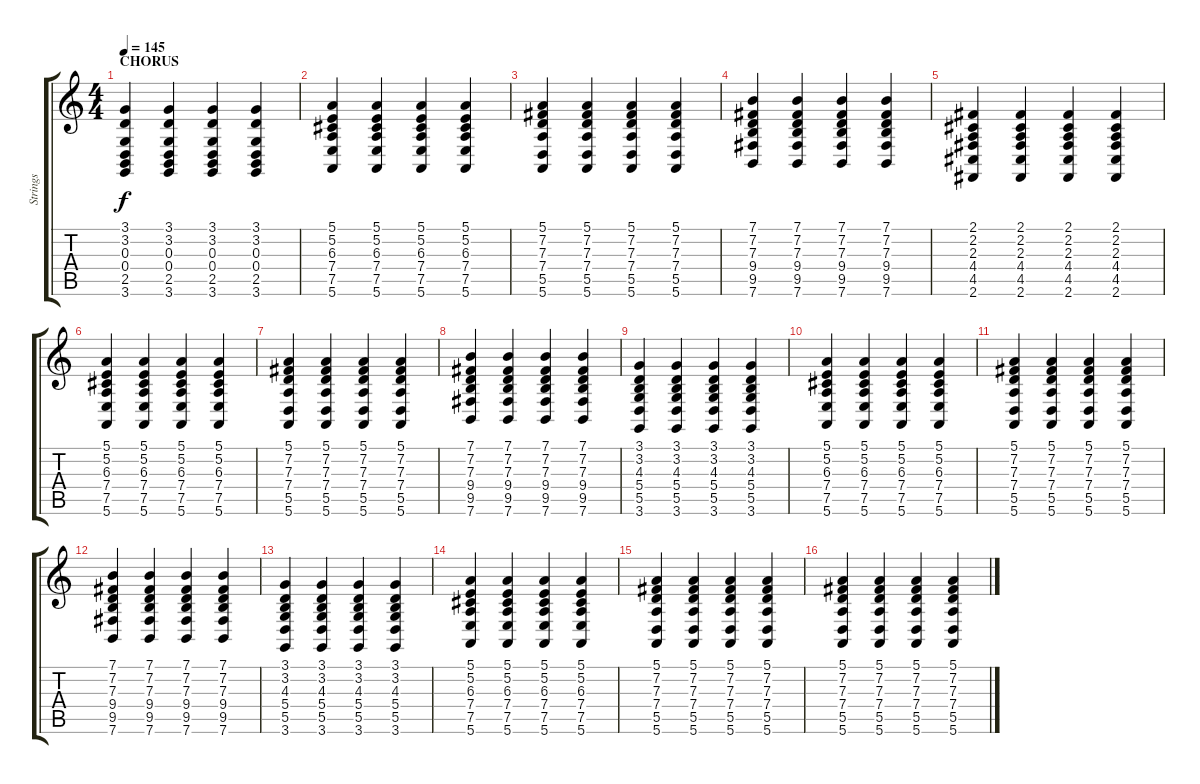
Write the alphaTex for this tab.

\track ("Strings" "Strings") {instrument synthstrings2}
\staff {score tabs}
\tuning (E4 B3 G3 D3 A2 E2) {hide}
\ts (4 4)
\section ("" "CHORUS")
\tempo 145
\clef g2
\ks c
(3.1 3.2 0.3 0.4 2.5 3.6).4{dy f} (3.1 3.2 0.3 0.4 2.5 3.6).4 (3.1 3.2 0.3 0.4 2.5 3.6).4 (3.1 3.2 0.3 0.4 2.5 3.6).4 |
(5.1 5.2 6.3 7.4 7.5 5.6).4 (5.1 5.2 6.3 7.4 7.5 5.6).4 (5.1 5.2 6.3 7.4 7.5 5.6).4 (5.1 5.2 6.3 7.4 7.5 5.6).4 |
(5.1 7.2 7.3 7.4 5.5 5.6).4 (5.1 7.2 7.3 7.4 5.5 5.6).4 (5.1 7.2 7.3 7.4 5.5 5.6).4 (5.1 7.2 7.3 7.4 5.5 5.6).4 |
(7.1 7.2 7.3 9.4 9.5 7.6).4 (7.1 7.2 7.3 9.4 9.5 7.6).4 (7.1 7.2 7.3 9.4 9.5 7.6).4 (7.1 7.2 7.3 9.4 9.5 7.6).4 |
(2.1 2.2 2.3 4.4 4.5 2.6).4 (2.1 2.2 2.3 4.4 4.5 2.6).4 (2.1 2.2 2.3 4.4 4.5 2.6).4 (2.1 2.2 2.3 4.4 4.5 2.6).4 |
(5.1 5.2 6.3 7.4 7.5 5.6).4 (5.1 5.2 6.3 7.4 7.5 5.6).4 (5.1 5.2 6.3 7.4 7.5 5.6).4 (5.1 5.2 6.3 7.4 7.5 5.6).4 |
(5.1 7.2 7.3 7.4 5.5 5.6).4 (5.1 7.2 7.3 7.4 5.5 5.6).4 (5.1 7.2 7.3 7.4 5.5 5.6).4 (5.1 7.2 7.3 7.4 5.5 5.6).4 |
(7.1 7.2 7.3 9.4 9.5 7.6).4 (7.1 7.2 7.3 9.4 9.5 7.6).4 (7.1 7.2 7.3 9.4 9.5 7.6).4 (7.1 7.2 7.3 9.4 9.5 7.6).4 |
(3.1 3.2 4.3 5.4 5.5 3.6).4 (3.1 3.2 4.3 5.4 5.5 3.6).4 (3.1 3.2 4.3 5.4 5.5 3.6).4 (3.1 3.2 4.3 5.4 5.5 3.6).4 |
(5.1 5.2 6.3 7.4 7.5 5.6).4 (5.1 5.2 6.3 7.4 7.5 5.6).4 (5.1 5.2 6.3 7.4 7.5 5.6).4 (5.1 5.2 6.3 7.4 7.5 5.6).4 |
(5.1 7.2 7.3 7.4 5.5 5.6).4 (5.1 7.2 7.3 7.4 5.5 5.6).4 (5.1 7.2 7.3 7.4 5.5 5.6).4 (5.1 7.2 7.3 7.4 5.5 5.6).4 |
(7.1 7.2 7.3 9.4 9.5 7.6).4 (7.1 7.2 7.3 9.4 9.5 7.6).4 (7.1 7.2 7.3 9.4 9.5 7.6).4 (7.1 7.2 7.3 9.4 9.5 7.6).4 |
(3.1 3.2 4.3 5.4 5.5 3.6).4 (3.1 3.2 4.3 5.4 5.5 3.6).4 (3.1 3.2 4.3 5.4 5.5 3.6).4 (3.1 3.2 4.3 5.4 5.5 3.6).4 |
(5.1 5.2 6.3 7.4 7.5 5.6).4 (5.1 5.2 6.3 7.4 7.5 5.6).4 (5.1 5.2 6.3 7.4 7.5 5.6).4 (5.1 5.2 6.3 7.4 7.5 5.6).4 |
(5.1 7.2 7.3 7.4 5.5 5.6).4 (5.1 7.2 7.3 7.4 5.5 5.6).4 (5.1 7.2 7.3 7.4 5.5 5.6).4 (5.1 7.2 7.3 7.4 5.5 5.6).4 |
(5.1 7.2 7.3 7.4 5.5 5.6).4 (5.1 7.2 7.3 7.4 5.5 5.6).4 (5.1 7.2 7.3 7.4 5.5 5.6).4 (5.1 7.2 7.3 7.4 5.5 5.6).4
